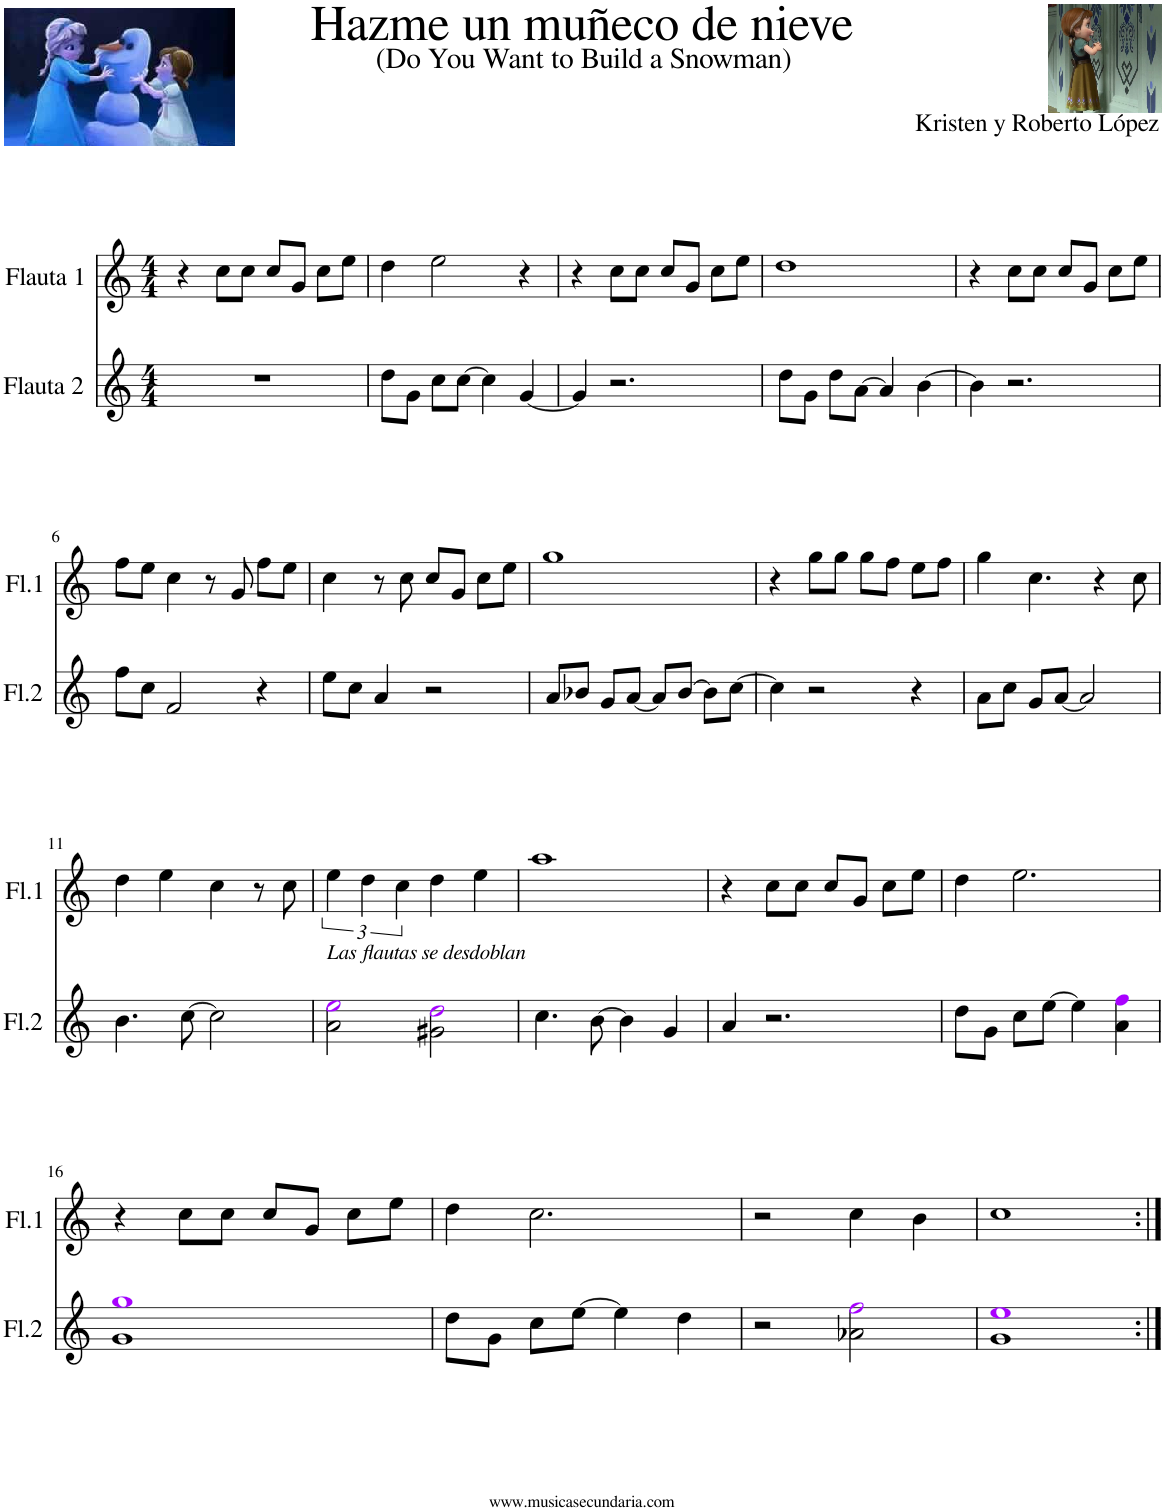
**kern	**kern
*part2	*part1
*staff2	*staff1
*I"Flauta 2	*I"Flauta 1
*I'Fl.2	*I'Fl.1
*clefG2	*clefG2
*k[]	*k[]
*M4/4	*M4/4
=1	=1
1r	4r
.	8cc\L
.	8cc\J
.	8cc/L
.	8g/J
.	8cc\L
.	8ee\J
=2	=2
8dd\L	4dd\
8g\J	.
8cc\L	2ee\
[8cc\J	.
4cc\]	.
[4g/	4r
=3	=3
4g/]	4r
2.r	8cc\L
.	8cc\J
.	8cc/L
.	8g/J
.	8cc\L
.	8ee\J
=4	=4
8dd\L	1dd
8g\J	.
8dd\L	.
[8a\J	.
4a/]	.
[4b\	.
=5	=5
4b\]	4r
2.r	8cc\L
.	8cc\J
.	8cc/L
.	8g/J
.	8cc\L
.	8ee\J
!!LO:LB:g=z
=6	=6
8ff\L	8ff\L
8cc\J	8ee\J
2f/	4cc\
.	8r
.	8g/
4r	8ff\L
.	8ee\J
=7	=7
8ee\L	4cc\
8cc\J	.
4a/	8r
.	8cc\
2r	8cc/L
.	8g/J
.	8cc\L
.	8ee\J
=8	=8
8a/L	1gg
8b-X/J	.
8g/L	.
[8a/J	.
8a/L]	.
[8b-/J	.
8b-\L]	.
[8cc\J	.
=9	=9
4cc\]	4r
2r	8gg\L
.	8gg\J
.	8gg\L
.	8ff\J
4r	8ee\L
.	8ff\J
=10	=10
8a\L	4gg\
8cc\J	.
8g/L	4.cc\
[8a/J	.
2a/]	.
.	4r
.	8cc\
!!LO:LB:g=z
=11	=11
4.b\	4dd\
.	4ee\
[8cc\	.
2cc\]	4cc\
.	8r
.	8cc\
=12	=12
!LO:TX:a:i:t=Las flautas se desdoblan	!
2a\ 2eei\	6ee\
.	6dd\
.	6cc\
2g#X\ 2ddi\	4dd\
.	4ee\
=13	=13
4.cc\	1aa
[8b\	.
4b\]	.
4g/	.
=14	=14
4a/	4r
2.r	8cc\L
.	8cc\J
.	8cc/L
.	8g/J
.	8cc\L
.	8ee\J
=15	=15
8dd\L	4dd\
8g\J	.
8cc\L	2.ee\
[8ee\J	.
4ee\]	.
4a\ 4ffi\	.
!!LO:LB:g=z
=16	=16
1g 1ggi	4r
.	8cc\L
.	8cc\J
.	8cc/L
.	8g/J
.	8cc\L
.	8ee\J
=17	=17
8dd\L	4dd\
8g\J	.
8cc\L	2.cc\
[8ee\J	.
4ee\]	.
4dd\	.
=18	=18
2r	2r
2a-X\ 2ffi\	4cc\
.	4b\
=19	=19
1g 1eei	1cc
=:|!	=:|!
*-	*-
